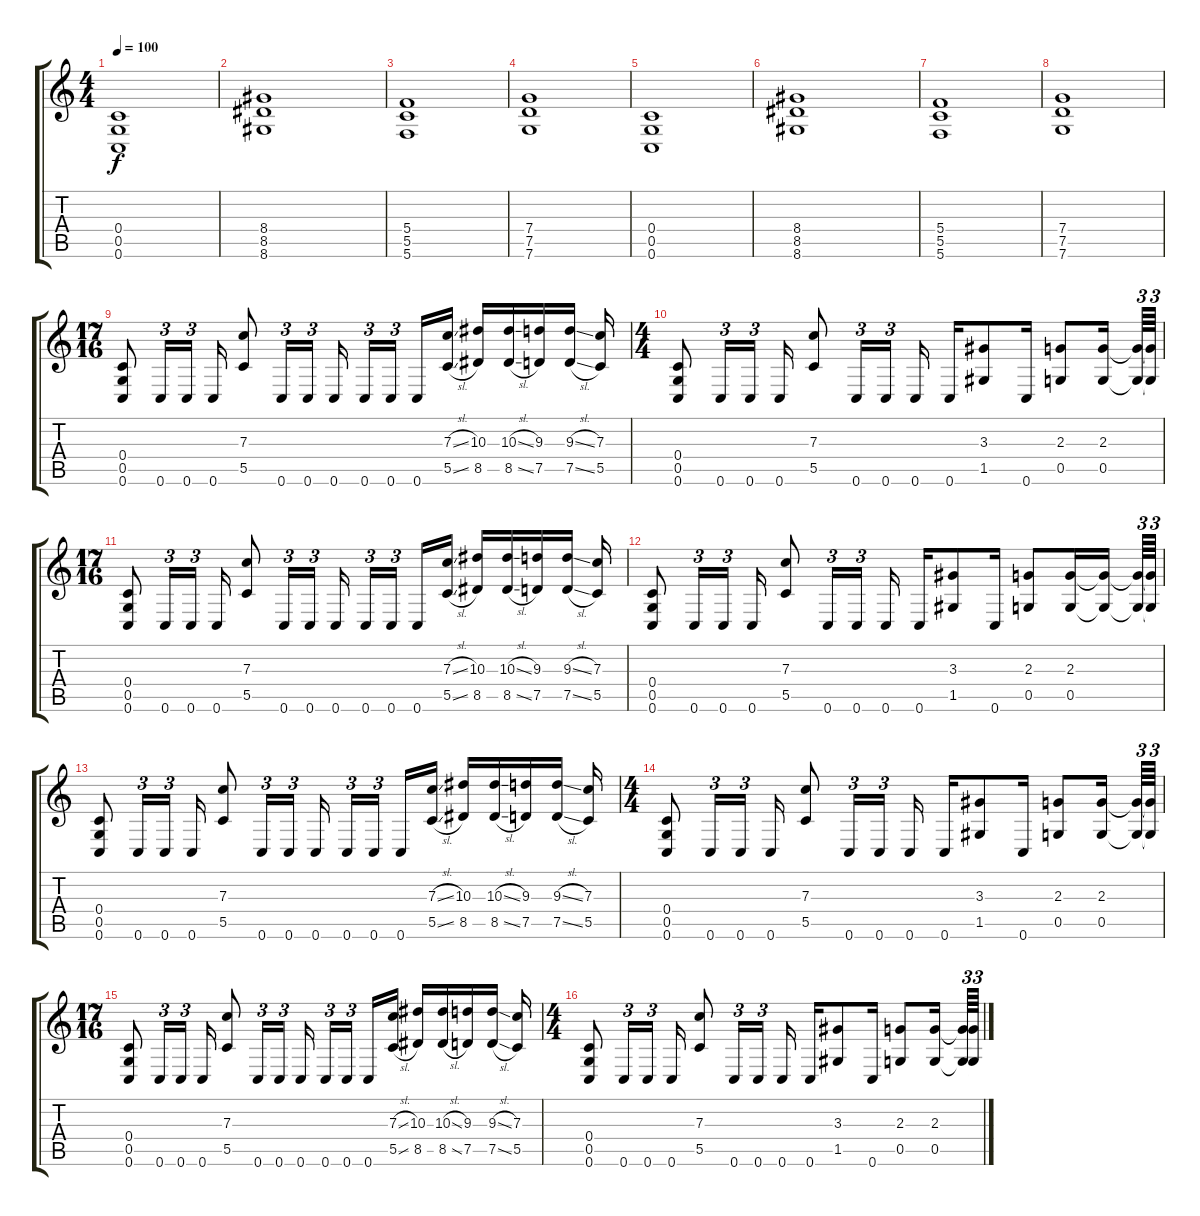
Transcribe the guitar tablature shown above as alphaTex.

\track (" " " ") {instrument distortionguitar}
\staff {score tabs}
\tuning (D4 A3 F3 C3 G2 C2) {hide}
\ts (4 4)
\tempo 100
\clef g2
\ks c
(0.4 0.5 0.6).1{dy f} |
(8.4 8.5 8.6).1 |
(5.4 5.5 5.6).1 |
(7.4 7.5 7.6).1 |
(0.4 0.5 0.6).1 |
(8.4 8.5 8.6).1 |
(5.4 5.5 5.6).1 |
(7.4 7.5 7.6).1 |
\ts (17 16)
(0.4 0.5 0.6).8 0.6.16{tu (3 2)} 0.6.16{tu (3 2)} 0.6.16 (7.3 5.5).8 0.6.16{tu (3 2)} 0.6.16{tu (3 2)} 0.6.16 0.6.16{tu (3 2)} 0.6.16{tu (3 2)} 0.6.16 (7.3{sl} 5.5{sl}).16 (10.3 8.5).16 (10.3{sl} 8.5{sl}).16 (9.3 7.5).16 (9.3{sl} 7.5{sl}).16 (7.3 5.5).16 |
\ts (4 4)
(0.4 0.5 0.6).8 0.6.16{tu (3 2)} 0.6.16{tu (3 2) beam splitsecondary} 0.6.16 (7.3 5.5).8 0.6.16{tu (3 2)} 0.6.16{tu (3 2) beam splitsecondary} 0.6.16 0.6.16 (3.3 1.5).8 0.6.16 (2.3 0.5).8 (2.3 0.5).16{beam splitsecondary} (2.3{t} 0.5{t}).64{tu (3 2)} (2.3{t} 0.5{t}).64{tu (3 2)} |
\ts (17 16)
(0.4 0.5 0.6).8 0.6.16{tu (3 2)} 0.6.16{tu (3 2)} 0.6.16 (7.3 5.5).8 0.6.16{tu (3 2)} 0.6.16{tu (3 2)} 0.6.16 0.6.16{tu (3 2)} 0.6.16{tu (3 2)} 0.6.16 (7.3{sl} 5.5{sl}).16 (10.3 8.5).16 (10.3{sl} 8.5{sl}).16 (9.3 7.5).16 (9.3{sl} 7.5{sl}).16 (7.3 5.5).16 |
(0.4 0.5 0.6).8 0.6.16{tu (3 2)} 0.6.16{tu (3 2)} 0.6.16 (7.3 5.5).8 0.6.16{tu (3 2)} 0.6.16{tu (3 2)} 0.6.16 0.6.16 (3.3 1.5).8 0.6.16 (2.3 0.5).8 (2.3 0.5).16 (2.3{t} 0.5{t}).16 (2.3{t} 0.5{t}).64{tu (3 2)} (2.3{t} 0.5{t}).64{tu (3 2)} |
(0.4 0.5 0.6).8 0.6.16{tu (3 2)} 0.6.16{tu (3 2)} 0.6.16 (7.3 5.5).8 0.6.16{tu (3 2)} 0.6.16{tu (3 2)} 0.6.16 0.6.16{tu (3 2)} 0.6.16{tu (3 2)} 0.6.16 (7.3{sl} 5.5{sl}).16 (10.3 8.5).16 (10.3{sl} 8.5{sl}).16 (9.3 7.5).16 (9.3{sl} 7.5{sl}).16 (7.3 5.5).16 |
\ts (4 4)
(0.4 0.5 0.6).8 0.6.16{tu (3 2)} 0.6.16{tu (3 2) beam splitsecondary} 0.6.16 (7.3 5.5).8 0.6.16{tu (3 2)} 0.6.16{tu (3 2) beam splitsecondary} 0.6.16 0.6.16 (3.3 1.5).8 0.6.16 (2.3 0.5).8 (2.3 0.5).16{beam splitsecondary} (2.3{t} 0.5{t}).64{tu (3 2)} (2.3{t} 0.5{t}).64{tu (3 2)} |
\ts (17 16)
(0.4 0.5 0.6).8 0.6.16{tu (3 2)} 0.6.16{tu (3 2)} 0.6.16 (7.3 5.5).8 0.6.16{tu (3 2)} 0.6.16{tu (3 2)} 0.6.16 0.6.16{tu (3 2)} 0.6.16{tu (3 2)} 0.6.16 (7.3{sl} 5.5{sl}).16 (10.3 8.5).16 (10.3{sl} 8.5{sl}).16 (9.3 7.5).16 (9.3{sl} 7.5{sl}).16 (7.3 5.5).16 |
\ts (4 4)
(0.4 0.5 0.6).8 0.6.16{tu (3 2)} 0.6.16{tu (3 2) beam splitsecondary} 0.6.16 (7.3 5.5).8 0.6.16{tu (3 2)} 0.6.16{tu (3 2) beam splitsecondary} 0.6.16 0.6.16 (3.3 1.5).8 0.6.16 (2.3 0.5).8 (2.3 0.5).16{beam splitsecondary} (2.3{t} 0.5{t}).64{tu (3 2)} (2.3{t} 0.5{t}).64{tu (3 2)}
